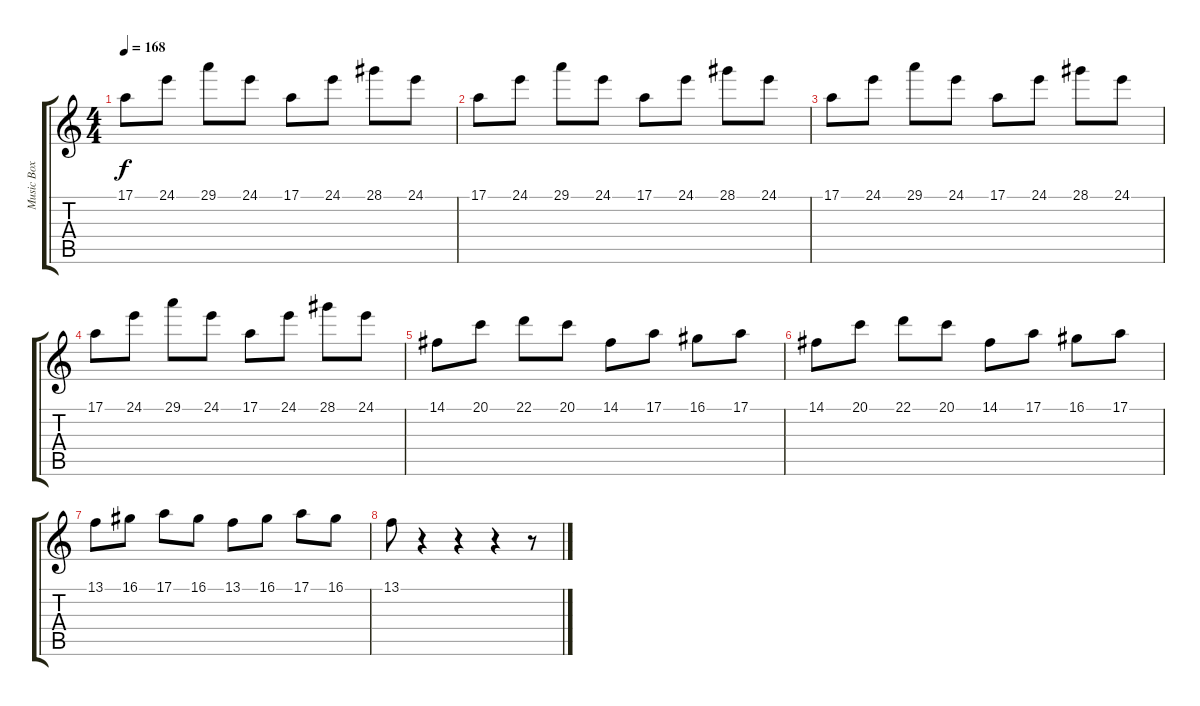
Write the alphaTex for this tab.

\track ("Music Box" "Music Box") {instrument glockenspiel}
\staff {score tabs}
\tuning (E4 B3 G3 D3 A2 E2) {hide}
\ts (4 4)
\tempo 168
\clef g2
\ks c
17.1.8{dy f} 24.1.8 29.1.8 24.1.8 17.1.8 24.1.8 28.1.8 24.1.8 |
17.1.8 24.1.8 29.1.8 24.1.8 17.1.8 24.1.8 28.1.8 24.1.8 |
17.1.8 24.1.8 29.1.8 24.1.8 17.1.8 24.1.8 28.1.8 24.1.8 |
17.1.8 24.1.8 29.1.8 24.1.8 17.1.8 24.1.8 28.1.8 24.1.8 |
14.1.8 20.1.8 22.1.8 20.1.8 14.1.8 17.1.8 16.1.8 17.1.8 |
14.1.8 20.1.8 22.1.8 20.1.8 14.1.8 17.1.8 16.1.8 17.1.8 |
13.1.8 16.1.8 17.1.8 16.1.8 13.1.8 16.1.8 17.1.8 16.1.8 |
13.1.8 r.4 r.4 r.4 r.8
